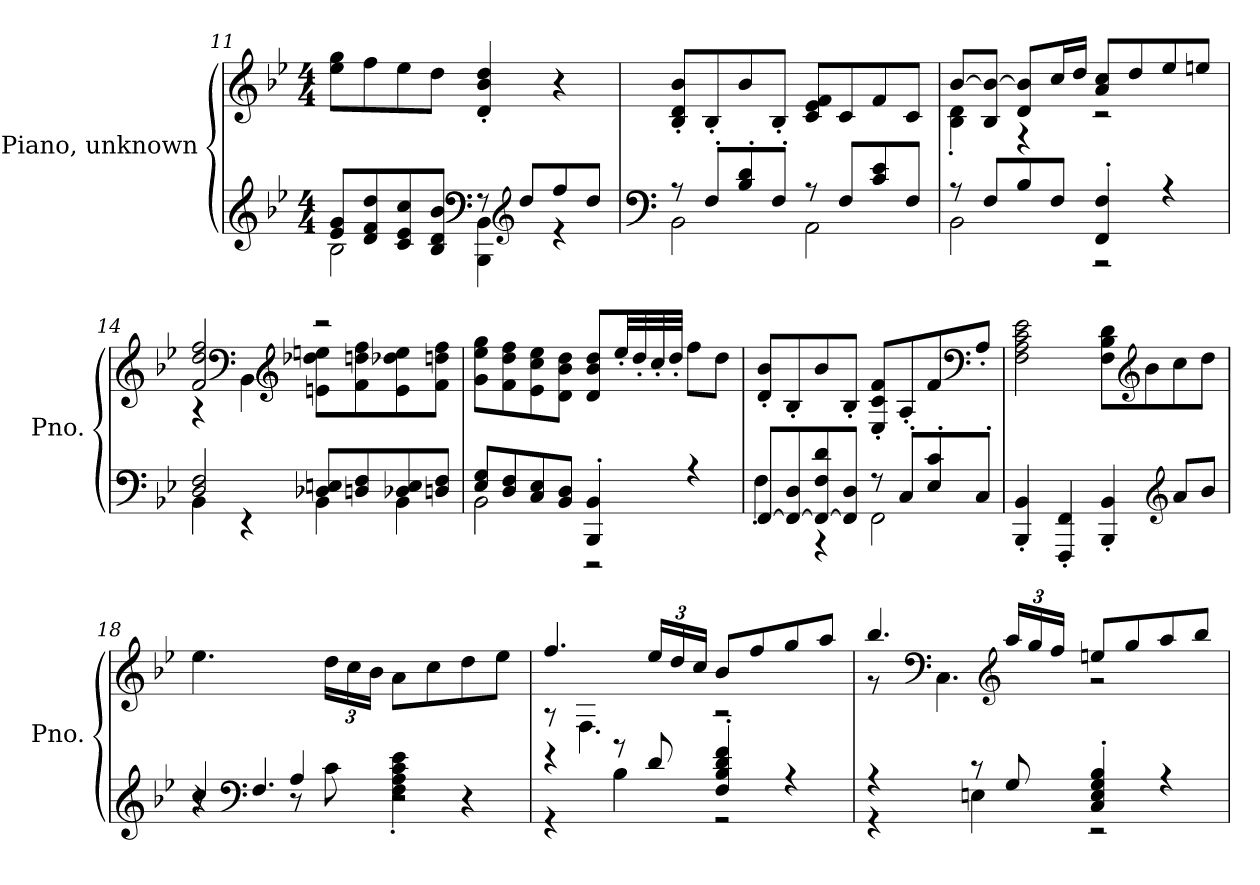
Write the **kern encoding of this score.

**kern	**kern
*part1	*part1
*staff2	*staff1
*I"Piano, unknown	*
*I'Pno.	*
!!LO:LB:g=z
*clefG2	*clefG2
*k[b-e-]	*k[b-e-]
*M4/4	*M4/4
=11	=11
*^	*
8e-/ 8g/L	2B-\	8ee-\ 8gg\L
8d/ 8f/ 8dd/	.	8ff\
8c/ 8e-/ 8cc/	.	8ee-\
8B-/ 8d/ 8b-/J	.	8dd\J
*clefF4	*	*
8r	4BBB-\ 4BB-\	4d/' 4b-/' 4dd/'
*clefG2	*	*
8dd/L	.	.
8ff/	4r	4r
8dd/J	.	.
=12	=12	=12
*clefF4	*	*
8r	2BB-\	8B-/' 8d/' 8b-/'L
8F'/L	.	8B-'/
8B-/' 8d/'	.	8b-/
8F'/J	.	8B-'/J
8r	2AA\	8c/ 8e-/ 8f/L
8F/L	.	8c/
8c/ 8e-/	.	8f/
8F/J	.	8c/J
=13	=13	=13
*	*	*^
8r	2BB-\	[8b-/L	4B-\' 4d\'
8F/L	.	8B-/ 8b-/_J	.
8B-/	.	8d/ 8b-/]L	4r
8F/J	.	16cc/L	.
.	.	16dd/JJ	.
4FF/' 4F/'	2r	8a/ 8cc/L	2r
.	.	8dd/	.
4r	.	8ee-/	.
.	.	8een/J	.
!!LO:LB:g=z	!!
=14	=14	=14	=14
2D/ 2F/	4BB-\	2f/ 2dd/ 2ff/	4r
*	*	*clefF4	*
.	4r	.	4BB-\
*	*	*clefG2	*
8D-X/ 8En/L	4BB-\	2r	8en\ 8dd-X\ 8een\L
8Dn/ 8F/	.	.	8f\ 8ddn\ 8ff\
8D-X/ 8E/	4BB-\	.	8e\ 8dd-X\ 8ee\
8Dn/ 8F/J	.	.	8f\ 8ddn\ 8ff\J
*	*	*v	*v
=15	=15	=15
8E-/ 8G/L	2BB-\	8g\ 8ee-\ 8gg\L
8D/ 8F/	.	8f\ 8dd\ 8ff\
8C/ 8E-/	.	8e-\ 8cc\ 8ee-\
8BB-/ 8D/J	.	8d\ 8b-\ 8dd\J
4BBB-/' 4BB-/'	2r	8d/ 8b-/ 8dd/L
.	.	32ee-'/LL
.	.	32dd'/
.	.	32cc'/
.	.	32dd'/JJJ
4r	.	8ff\L
.	.	8dd\J
=16	=16	=16
[8FF/L	4F'\	8d/' 8b-/'L
8FF/_ 8D/	.	8B-'/
8FF/_ 8F/ 8d/	4r	8b-/
8FF/] 8D/J	.	8B-'/J
8r	2FF\	8E-/' 8c/' 8f/'L
8C'/L	.	8A'/
8E-/' 8c/'	.	8f/
*	*	*clefF4
8C'/J	.	8A'/J
*v	*v	*
!!LO:LB:g=z
=17	=17
4BBB-/' 4BB-/'	2F\ 2A\ 2c\ 2e-\
4FFF/' 4FF/'	.
4BBB-/' 4BB-/'	8F\ 8B-\ 8d\L
*	*clefG2
.	8b-\
*clefG2	*
8a/L	8cc\
8b-/J	8dd\J
=18	=18
*^	*
*	*^	*
4cc/	4r	8r	4.ee-\
*clefF4	*	*	*
.	.	4.F/	.
4A/	8r	.	.
*	*	*	*Xbrackettup
.	8c\	.	24dd\LL
.	.	.	24cc\
.	.	.	24b-\JJ
2r	4F\' 4A\' 4c\' 4e-\'	2r	8a\L
.	.	.	8cc\
.	4r	.	8dd\
.	.	.	8ee-\J
*	*v	*v	*
=19	=19	=19
*	*	*^
4r	4r	4.ff/	8r
.	.	.	4.F\
8r	4B-\	.	.
8d/	.	24ee-/LL	.
.	.	24dd/	.
.	.	24cc/JJ	.
4F/' 4B-/' 4d/' 4f/'	2r	8b-/L	2r
.	.	8ff/	.
4r	.	8gg/	.
.	.	8aa/J	.
!!LO:PB:g=z	!!
=20	=20	=20	=20
4r	4r	4.bb-/	8r
*	*	*clefF4	*
.	.	.	4.C\
8r	4En\	.	.
*	*	*clefG2	*
8G/	.	24aa/LL	.
.	.	24gg/	.
.	.	24ff/JJ	.
4C/' 4E/' 4G/' 4B-/'	2r	8een/L	2r
.	.	8gg/	.
4r	.	8aa/	.
.	.	8bb-/J	.
*v	*v	*	*
*	*v	*v
=	=
*-	*-
